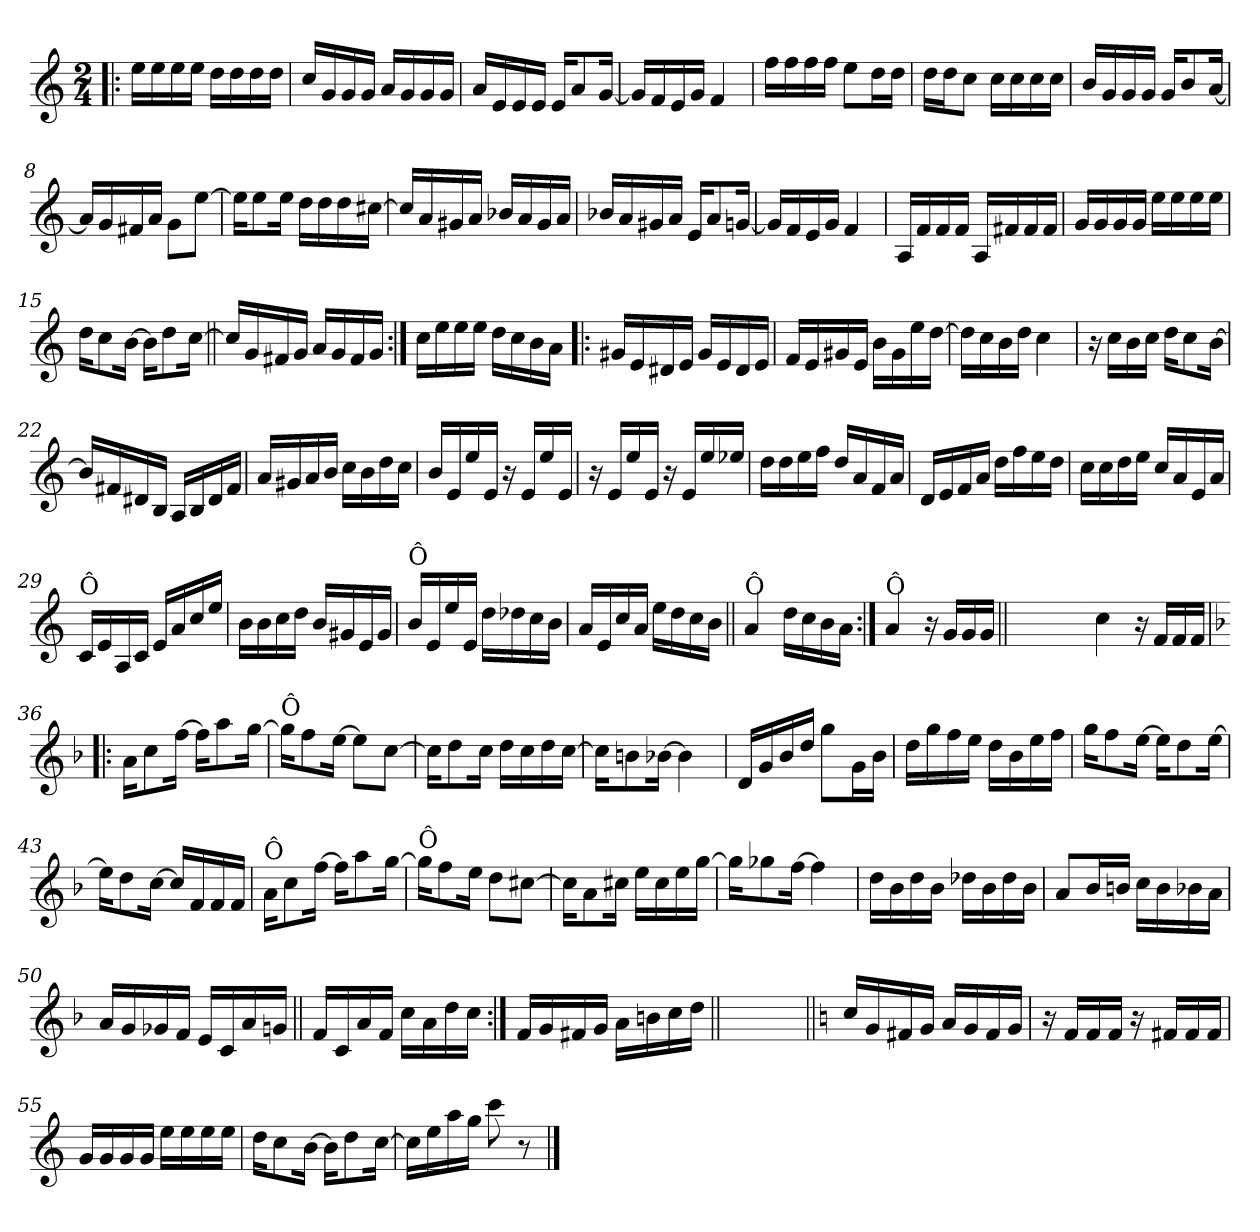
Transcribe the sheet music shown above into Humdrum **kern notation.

**kern
*part1
*staff1
*clefG2
*k[]
*C:
*M2/4
=1!|:
16ee\LL
16ee\
16ee\
16ee\JJ
16dd\LL
16dd\
16dd\
16dd\JJ
=2
16cc/LL
16g/
16g/
16g/JJ
16a/LL
16g/
16g/
16g/JJ
=3
16a/LL
16e/
16e/
16e/JJ
16e/KL
8a/
[16g/Jk
=4
16g/LL]
16f/
16e/
16g/JJ
4f/
!!LO:LB:g=z
=5
16ff\LL
16ff\
16ff\
16ff\JJ
8ee\L
16dd\L
16dd\JJ
=6
16dd\LL
16dd\J
8cc\J
16cc\LL
16cc\
16cc\
16cc\JJ
=7
16b/LL
16g/
16g/
16g/JJ
16g/KL
8b/
[16a/Jk
=8
16a/LL]
16g/
16f#X/
16a/JJ
8g\L
[8ee\J
!!LO:LB:g=z
=9
16ee\KL]
8ee\
16ee\Jk
16dd\LL
16dd\
16dd\
[16cc#X\JJ
=10
16cc#/LL]
16a/
16g#X/
16a/JJ
16b-X/LL
16a/
16g#/
16a/JJ
=11
16b-X/LL
16a/
16g#X/
16a/JJ
16e/KL
8a/
[16gn/Jk
=12
16g/LL]
16f/
16e/
16g/JJ
4f/
!!LO:LB:g=z
=13
16A/LL
16f/
16f/
16f/JJ
16A/LL
16f#X/
16f#/
16f#/JJ
=14
16g/LL
16g/
16g/
16g/JJ
16ee\LL
16ee\
16ee\
16ee\JJ
=15
16dd\KL
8cc\
[16b\Jk
16b\KL]
8dd\
[16cc\Jk
=16||
16cc/LL]
16g/
16f#X/
16g/JJ
16a/LL
16g/
16f#/
16g/JJ
!!LO:LB:g=z
=17:|!
16cc\LL
16ee\
16ee\
16ee\JJ
16dd\LL
16cc\
16b\
16a\JJ
=18!|:
16g#X/LL
16e/
16d#X/
16e/JJ
16g#/LL
16e/
16d#/
16e/JJ
=19
16f/LL
16e/
16g#X/
16e/JJ
16b\LL
16g#\
16ee\
[16dd\JJ
=20
16dd\LL]
16cc\
16b\
16dd\JJ
4cc\
!!LO:LB:g=z
=21
16r
16cc\LL
16b\
16cc\JJ
16dd\KL
8cc\
[16b\Jk
=22
16b/LL]
16f#X/
16d#X/
16B/JJ
16A/LL
16B/
16d#/
16f#/JJ
=23
16a/LL
16g#X/
16a/
16b/JJ
16cc\LL
16b\
16dd\
16cc\JJ
=24
16b/LL
16e/
16ee/
16e/JJ
16r
16e/LL
16ee/
16e/JJ
!!LO:LB:g=z
=25
16r
16e/LL
16ee/
16e/JJ
16r
16e/LL
16ee/
16ee-X/JJ
=26
16dd\LL
16dd\
16ee\
16ff\JJ
16dd/LL
16a/
16f/
16a/JJ
=27
16d/LL
16e/
16f/
16a/JJ
16dd\LL
16ff\
16ee\
16dd\JJ
=28
16cc\LL
16cc\
16dd\
16ee\JJ
16cc/LL
16a/
16e/
16a/JJ
!!LO:LB:g=z
=29
!LO:TX:a:t=Ô
16c/LL
16e/
16A/
16c/JJ
16e/LL
16a/
16cc/
16ee/JJ
=30
16b\LL
16b\
16cc\
16dd\JJ
16b/LL
16g#X/
16e/
16g#/JJ
=31
!LO:TX:a:t=Ô
16b/LL
16e/
16ee/
16e/JJ
16dd\LL
16dd-X\
16cc\
16b\JJ
=32
16a/LL
16e/
16cc/
16a/JJ
16ee\LL
16dd\
16cc\
16b\JJ
!!LO:LB:g=z
=33||
!LO:TX:a:t=Ô
4a/
16dd\LL
16cc\
16b\
16a\JJ
=34:|!
!LO:TX:a:t=Ô
4a/
16r
16g/LL
16g/
16g/JJ
=34X1||
*stria0
2ryy
!!LO:PB:g=z
=35-
*stria5
4cc\
16r
16f/LL
16f/
16f/JJ
=36!|:
*k[b-]
*F:
16a\KL
8cc\
[16ff\Jk
16ff\KL]
8aa\
[16gg\Jk
=37
!LO:TX:a:t=Ô
16gg\KL]
8ff\
[16ee\Jk
8ee\L]
[8cc\J
=38
16cc\KL]
8dd\
16cc\Jk
16dd\LL
16cc\
16dd\
[16cc\JJ
!!LO:LB:g=z
=39
16cc\KL]
8bn\
[16b-X\Jk
4b-\]
=40
16d/LL
16g/
16b-/
16dd/JJ
8gg\L
16g\L
16b-\JJ
=41
16dd\LL
16gg\
16ff\
16ee\JJ
16dd\LL
16b-\
16ee\
16ff\JJ
=42
16gg\KL
8ff\
[16ee\Jk
16ee\KL]
8dd\
[16ee\Jk
!!LO:LB:g=z
=43
16ee\KL]
8dd\
[16cc\Jk
16cc/LL]
16f/
16f/
16f/JJ
=44
!LO:TX:a:t=Ô
16a\KL
8cc\
[16ff\Jk
16ff\KL]
8aa\
[16gg\Jk
=45
!LO:TX:a:t=Ô
16gg\KL]
8ff\
16ee\Jk
8dd\L
[8cc#X\J
=46
16cc#\KL]
8a\
16cc#X\Jk
16ee\LL
16cc#\
16ee\
[16gg\JJ
!!LO:LB:g=z
=47
16gg\KL]
8gg-X\
[16ff\Jk
4ff\]
=48
16dd\LL
16b-\
16dd\
16b-\JJ
16dd-X\LL
16b-\
16dd-\
16b-\JJ
=49
8a/L
16b-/L
16bn/JJ
16cc\LL
16b\
16b-X\
16a\JJ
=50
16a/LL
16g/
16g-X/
16f/JJ
16e/LL
16c/
16a/
16gn/JJ
!!LO:LB:g=z
=51||
16f/LL
16c/
16a/
16f/JJ
16cc\LL
16a\
16dd\
16cc\JJ
=52:|!
16f/LL
16g/
16f#X/
16g/JJ
16a\LL
16bn\
16cc\
16dd\JJ
=52X2||
*stria0
2ryy
=53||
*stria5
*k[]
*C:
(<16cc/LL
16g/
16f#X/
16g/JJ
16a/LL
16g/
16f#/
16g/JJ
!!LO:LB:g=z
=54
16r
16f/LL
16f/
16f/JJ
16r
16f#X/LL
16f#/
16f#/JJ
=55
16g/LL
16g/
16g/
16g/JJ
16ee\LL
16ee\
16ee\
16ee\JJ
=56
16dd\KL
8cc\
[16b\Jk
16b\KL]
8dd\
[16cc\Jk
=57
16cc\LL]
16ee\
16aa\
16gg\JJ
8ccc\
8r
==
*-
